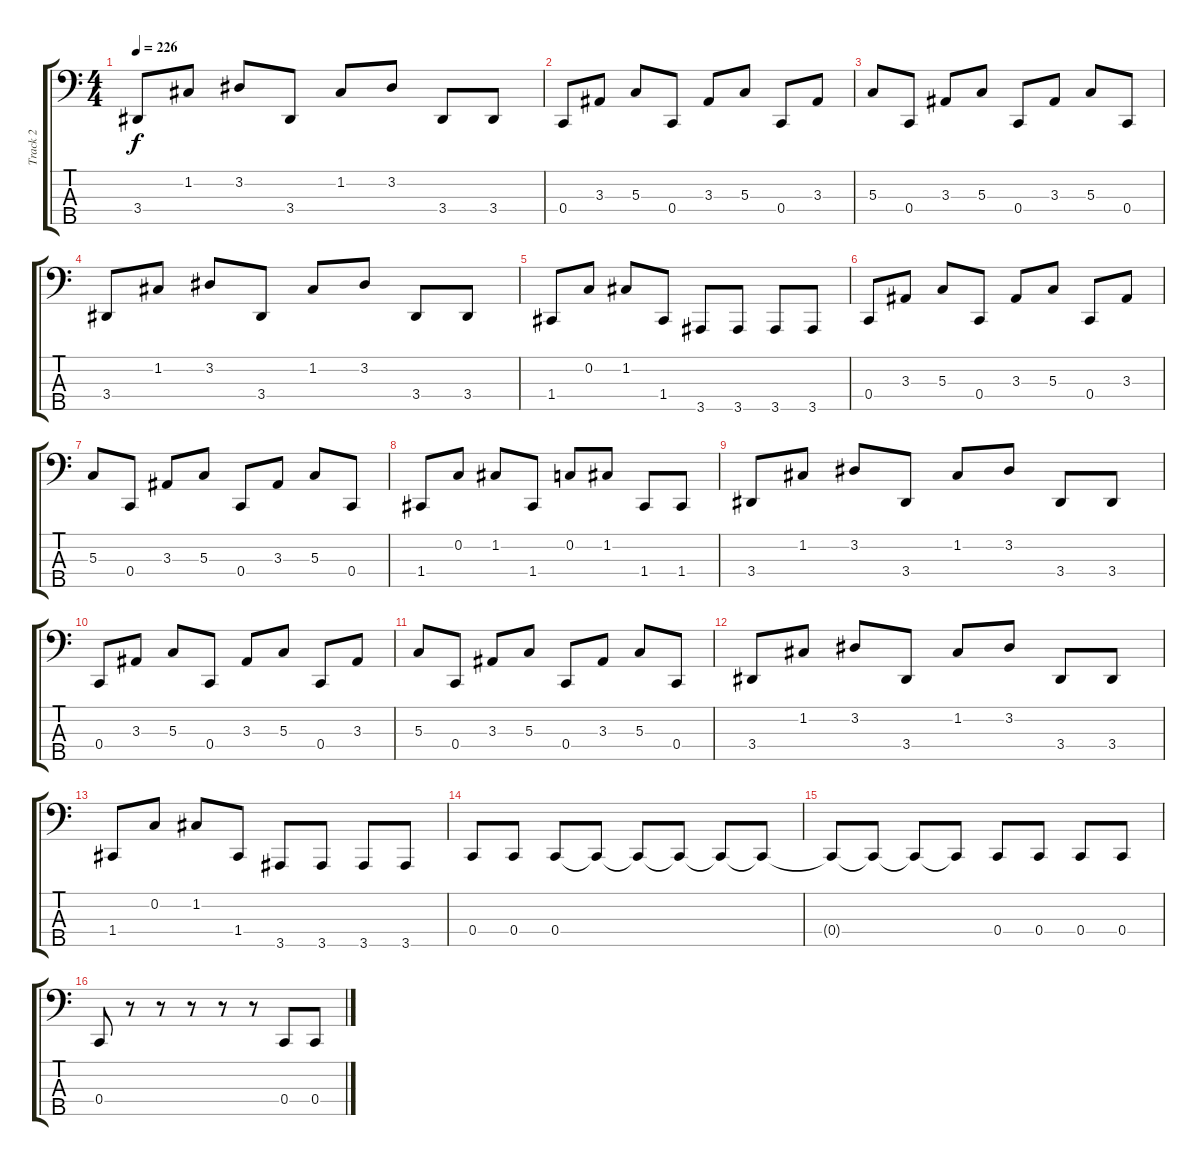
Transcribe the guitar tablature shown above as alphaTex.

\track ("Track 2" "Track 2") {instrument electricbasspick}
\staff {score tabs}
\tuning (F2 C2 G1 C1 G0) {hide}
\ts (4 4)
\tempo 226
\clef f4
\ks c
3.4.8{dy f} 1.2.8 3.2.8 3.4.8 1.2.8 3.2.8 3.4.8 3.4.8 |
0.4.8 3.3.8 5.3.8 0.4.8 3.3.8 5.3.8 0.4.8 3.3.8 |
5.3.8 0.4.8 3.3.8 5.3.8 0.4.8 3.3.8 5.3.8 0.4.8 |
3.4.8 1.2.8 3.2.8 3.4.8 1.2.8 3.2.8 3.4.8 3.4.8 |
1.4.8 0.2.8 1.2.8 1.4.8 3.5.8 3.5.8 3.5.8 3.5.8 |
0.4.8 3.3.8 5.3.8 0.4.8 3.3.8 5.3.8 0.4.8 3.3.8 |
5.3.8 0.4.8 3.3.8 5.3.8 0.4.8 3.3.8 5.3.8 0.4.8 |
1.4.8 0.2.8 1.2.8 1.4.8 0.2.8 1.2.8 1.4.8 1.4.8 |
3.4.8 1.2.8 3.2.8 3.4.8 1.2.8 3.2.8 3.4.8 3.4.8 |
0.4.8 3.3.8 5.3.8 0.4.8 3.3.8 5.3.8 0.4.8 3.3.8 |
5.3.8 0.4.8 3.3.8 5.3.8 0.4.8 3.3.8 5.3.8 0.4.8 |
3.4.8 1.2.8 3.2.8 3.4.8 1.2.8 3.2.8 3.4.8 3.4.8 |
1.4.8 0.2.8 1.2.8 1.4.8 3.5.8 3.5.8 3.5.8 3.5.8 |
0.4.8 0.4.8 0.4.8 0.4{t}.8 0.4{t}.8 0.4{t}.8 0.4{t}.8 0.4{t}.8 |
0.4{t}.8 0.4{t}.8 0.4{t}.8 0.4{t}.8 0.4.8 0.4.8 0.4.8 0.4.8 |
0.4.8 r.8 r.8 r.8 r.8 r.8 0.4.8 0.4.8
